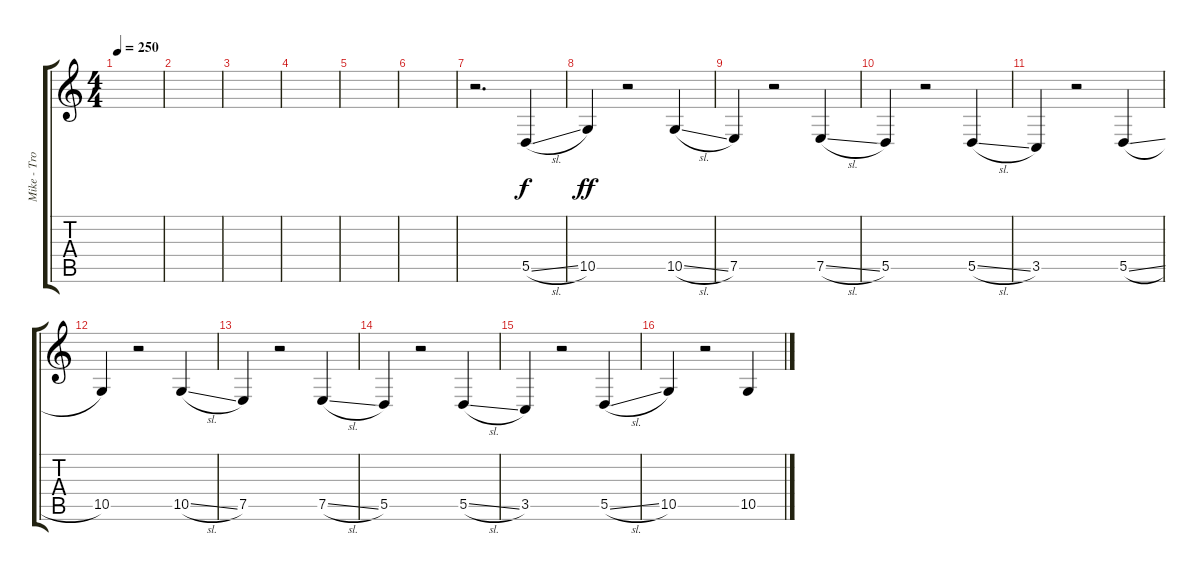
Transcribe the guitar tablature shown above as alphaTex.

\track ("Mike - Trombone" "Mike - Tro") {instrument trombone}
\staff {score tabs}
\tuning (E4 B3 G3 D3 A2 E2) {hide}
\ts (4 4)
\tempo 250
\clef g2
\ks c
|
|
|
|
|
|
r.2{d} 5.5{sl}.4 |
10.5.4{dy ff} r.2 10.5{sl}.4 |
7.5.4 r.2 7.5{sl}.4 |
5.5.4 r.2 5.5{sl}.4 |
3.5.4 r.2 5.5{sl}.4 |
10.5.4 r.2 10.5{sl}.4 |
7.5.4 r.2 7.5{sl}.4 |
5.5.4 r.2 5.5{sl}.4 |
3.5.4 r.2 5.5{sl}.4 |
10.5.4 r.2 10.5{sl}.4
